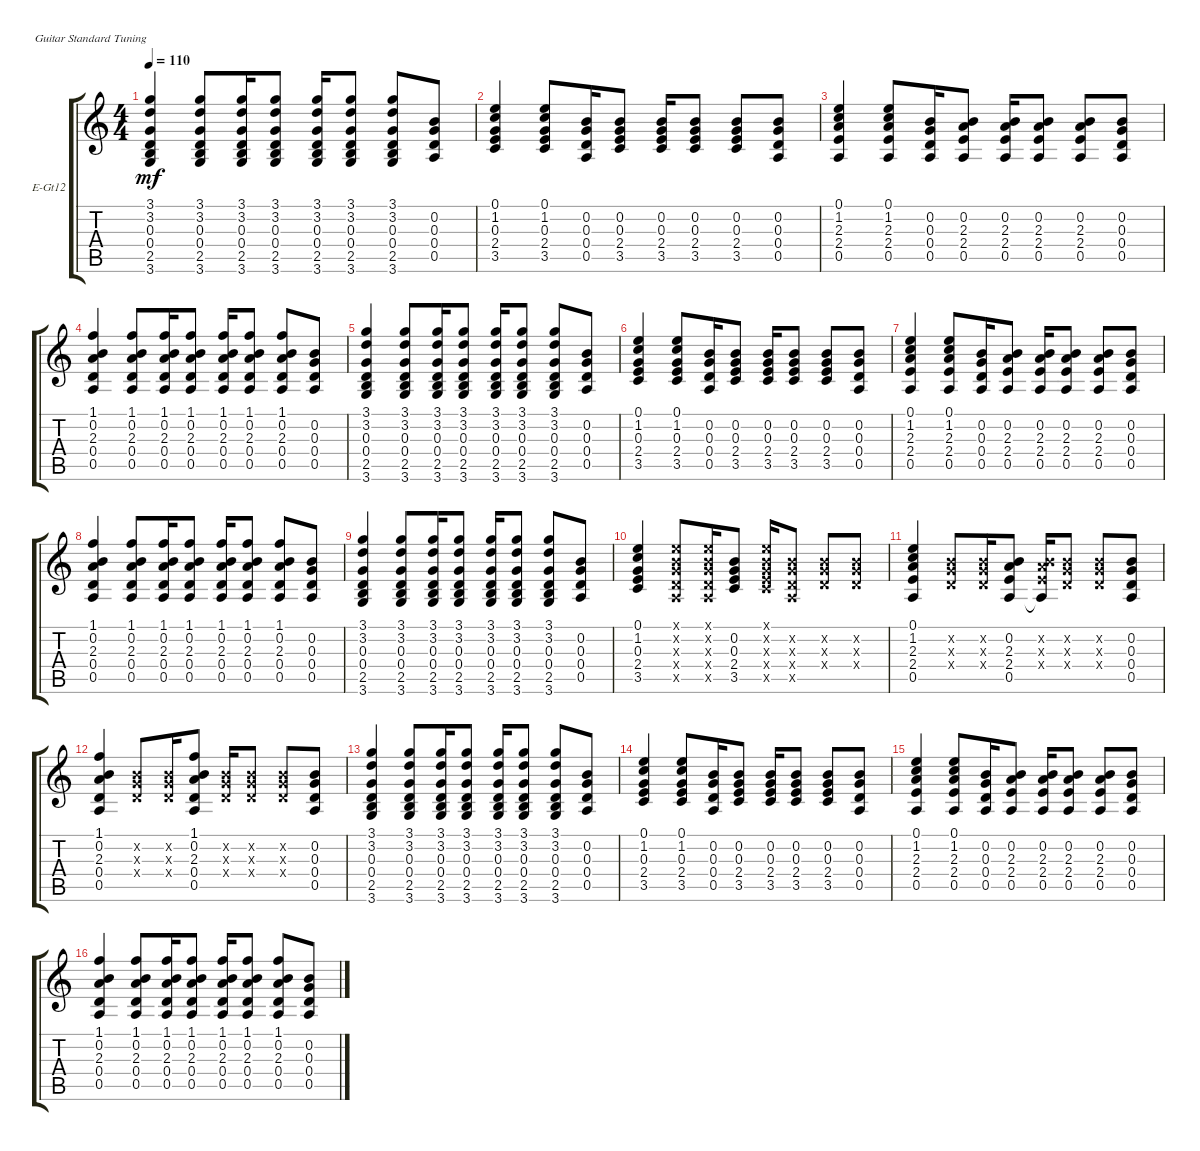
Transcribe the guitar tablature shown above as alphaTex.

\defaultSystemsLayout 4
\bracketExtendMode groupsimilarinstruments
\firstSystemTrackNameOrientation horizontal
\otherSystemsTrackNameOrientation horizontal
\track ("Acoustic" "E-Gt12") {instrument electricguitarclean}
\staff {score tabs}
\tuning (E4 B3 G3 D3 A2 E2)
\ts (4 4)
\tempo 110
\clef g2
\ks c
(2.5 0.4 0.3 3.2 3.1 3.6).4{dy mf} (3.1 3.2 0.3 0.4 2.5 3.6).8 (2.5 0.4 0.3 3.2 3.1 3.6).16 (3.2 0.3 0.4 2.5 3.1 3.6).8 (3.2 0.3 0.4 2.5 3.1 3.6).16 (3.2 0.3 0.4 2.5 3.1 3.6).8 (3.2 0.3 0.4 2.5 3.1 3.6).8 (0.2 0.3 0.4 0.5).8 |
\scale
0.333333 (3.5 2.4 0.3 1.2 0.1).4 (0.1 1.2 0.3 2.4 3.5).8 (0.5 0.4 0.3 0.2).16 (0.2 0.3 2.4 3.5).8 (0.2 0.3 2.4 3.5).16 (0.2 0.3 2.4 3.5).8 (0.2 0.3 2.4 3.5).8 (0.2 0.3 0.4 0.5).8 |
\scale
0.333333 (0.5 2.4 2.3 1.2 0.1).4 (0.1 1.2 2.3 2.4 0.5).8 (0.5 0.4 0.3 0.2).16 (0.2 2.3 2.4 0.5).8 (0.2 2.3 2.4 0.5).16 (0.2 2.3 2.4 0.5).8 (0.2 2.3 2.4 0.5).8 (0.2 0.3 0.4 0.5).8 |
\scale
0.333333 (0.5 0.4 2.3 0.2 1.1).4 (1.1 0.2 2.3 0.4 0.5).8 (0.5 0.4 2.3 0.2 1.1).16 (0.2 2.3 0.4 0.5 1.1).8 (0.2 2.3 0.4 0.5 1.1).16 (0.2 2.3 0.4 0.5 1.1).8 (0.2 2.3 0.4 0.5 1.1).8 (0.2 0.3 0.4 0.5).8 |
\scale
0.333333 (2.5 0.4 0.3 3.2 3.1 3.6).4 (3.1 3.2 0.3 0.4 2.5 3.6).8 (2.5 0.4 0.3 3.2 3.1 3.6).16 (3.2 0.3 0.4 2.5 3.1 3.6).8 (3.2 0.3 0.4 2.5 3.1 3.6).16 (3.2 0.3 0.4 2.5 3.1 3.6).8 (3.2 0.3 0.4 2.5 3.1 3.6).8 (0.2 0.3 0.4 0.5).8 |
\scale
0.333333 (3.5 2.4 0.3 1.2 0.1).4 (0.1 1.2 0.3 2.4 3.5).8 (0.5 0.4 0.3 0.2).16 (0.2 0.3 2.4 3.5).8 (0.2 0.3 2.4 3.5).16 (0.2 0.3 2.4 3.5).8 (0.2 0.3 2.4 3.5).8 (0.2 0.3 0.4 0.5).8 |
\scale
0.333333 (0.5 2.4 2.3 1.2 0.1).4 (0.1 1.2 2.3 2.4 0.5).8 (0.5 0.4 0.3 0.2).16 (0.2 2.3 2.4 0.5).8 (0.2 2.3 2.4 0.5).16 (0.2 2.3 2.4 0.5).8 (0.2 2.3 2.4 0.5).8 (0.2 0.3 0.4 0.5).8 |
\scale
0.333333 (0.5 0.4 2.3 0.2 1.1).4 (1.1 0.2 2.3 0.4 0.5).8 (0.5 0.4 2.3 0.2 1.1).16 (0.2 2.3 0.4 0.5 1.1).8 (0.2 2.3 0.4 0.5 1.1).16 (0.2 2.3 0.4 0.5 1.1).8 (0.2 2.3 0.4 0.5 1.1).8 (0.2 0.3 0.4 0.5).8 |
\scale
0.333333 (2.5 0.4 0.3 3.2 3.1 3.6).4 (3.1 3.2 0.3 0.4 2.5 3.6).8 (2.5 0.4 0.3 3.2 3.1 3.6).16 (3.2 0.3 0.4 2.5 3.1 3.6).8 (3.2 0.3 0.4 2.5 3.1 3.6).16 (3.2 0.3 0.4 2.5 3.1 3.6).8 (3.2 0.3 0.4 2.5 3.1 3.6).8 (0.2 0.3 0.4 0.5).8 |
\scale
0.333333 (3.5 2.4 0.3 1.2 0.1).4 (0.1{x} 0.2{x} 0.3{x} 0.4{x} 0.5{x}).8 (0.5{x} 0.4{x} 0.3{x} 0.2{x} 0.1{x}).16 (0.2 0.3 2.4 3.5).8 (0.2{x} 0.3{x} 2.4{x} 3.5{x} 0.1{x}).16 (0.5{x} 0.4{x} 0.3{x} 0.2{x}).8 (0.2{x} 0.3{x} 0.4{x}).8 (0.4{x} 0.3{x} 0.2{x}).8 |
\scale
0.333333 (0.5 2.4 2.3 1.2 0.1).4 (0.2{x} 0.3{x} 0.4{x}).8 (0.4{x} 0.3{x} 0.2{x}).16 (0.2 2.3 2.4 0.5).8 (0.2{x} 2.3{x} 2.4{x} 0.5{t}).16 (0.4{x} 0.3{x} 0.2{x}).8 (0.2{x} 0.3{x} 0.4{x}).8 (0.2 0.3 0.4 0.5).8 |
\scale
0.333333 (0.5 0.4 2.3 0.2 1.1).4 (0.4{x} 0.3{x} 0.2{x}).8 (0.2{x} 0.3{x} 0.4{x}).16 (1.1 0.2 2.3 0.4 0.5).8 (0.4{x} 0.3{x} 0.2{x}).16 (0.2{x} 0.3{x} 0.4{x}).8 (0.4{x} 0.3{x} 0.2{x}).8 (0.2 0.3 0.4 0.5).8 |
\scale
0.333333 (2.5 0.4 0.3 3.2 3.1 3.6).4 (3.1 3.2 0.3 0.4 2.5 3.6).8 (2.5 0.4 0.3 3.2 3.1 3.6).16 (3.2 0.3 0.4 2.5 3.1 3.6).8 (3.2 0.3 0.4 2.5 3.1 3.6).16 (3.2 0.3 0.4 2.5 3.1 3.6).8 (3.2 0.3 0.4 2.5 3.1 3.6).8 (0.2 0.3 0.4 0.5).8 |
\scale
0.333333 (3.5 2.4 0.3 1.2 0.1).4 (0.1 1.2 0.3 2.4 3.5).8 (0.5 0.4 0.3 0.2).16 (0.2 0.3 2.4 3.5).8 (0.2 0.3 2.4 3.5).16 (0.2 0.3 2.4 3.5).8 (0.2 0.3 2.4 3.5).8 (0.2 0.3 0.4 0.5).8 |
\scale
0.333333 (0.5 2.4 2.3 1.2 0.1).4 (0.1 1.2 2.3 2.4 0.5).8 (0.5 0.4 0.3 0.2).16 (0.2 2.3 2.4 0.5).8 (0.2 2.3 2.4 0.5).16 (0.2 2.3 2.4 0.5).8 (0.2 2.3 2.4 0.5).8 (0.2 0.3 0.4 0.5).8 |
\scale
0.333333 (0.5 0.4 2.3 0.2 1.1).4 (1.1 0.2 2.3 0.4 0.5).8 (0.5 0.4 2.3 0.2 1.1).16 (0.2 2.3 0.4 0.5 1.1).8 (0.2 2.3 0.4 0.5 1.1).16 (0.2 2.3 0.4 0.5 1.1).8 (0.2 2.3 0.4 0.5 1.1).8 (0.2 0.3 0.4 0.5).8
